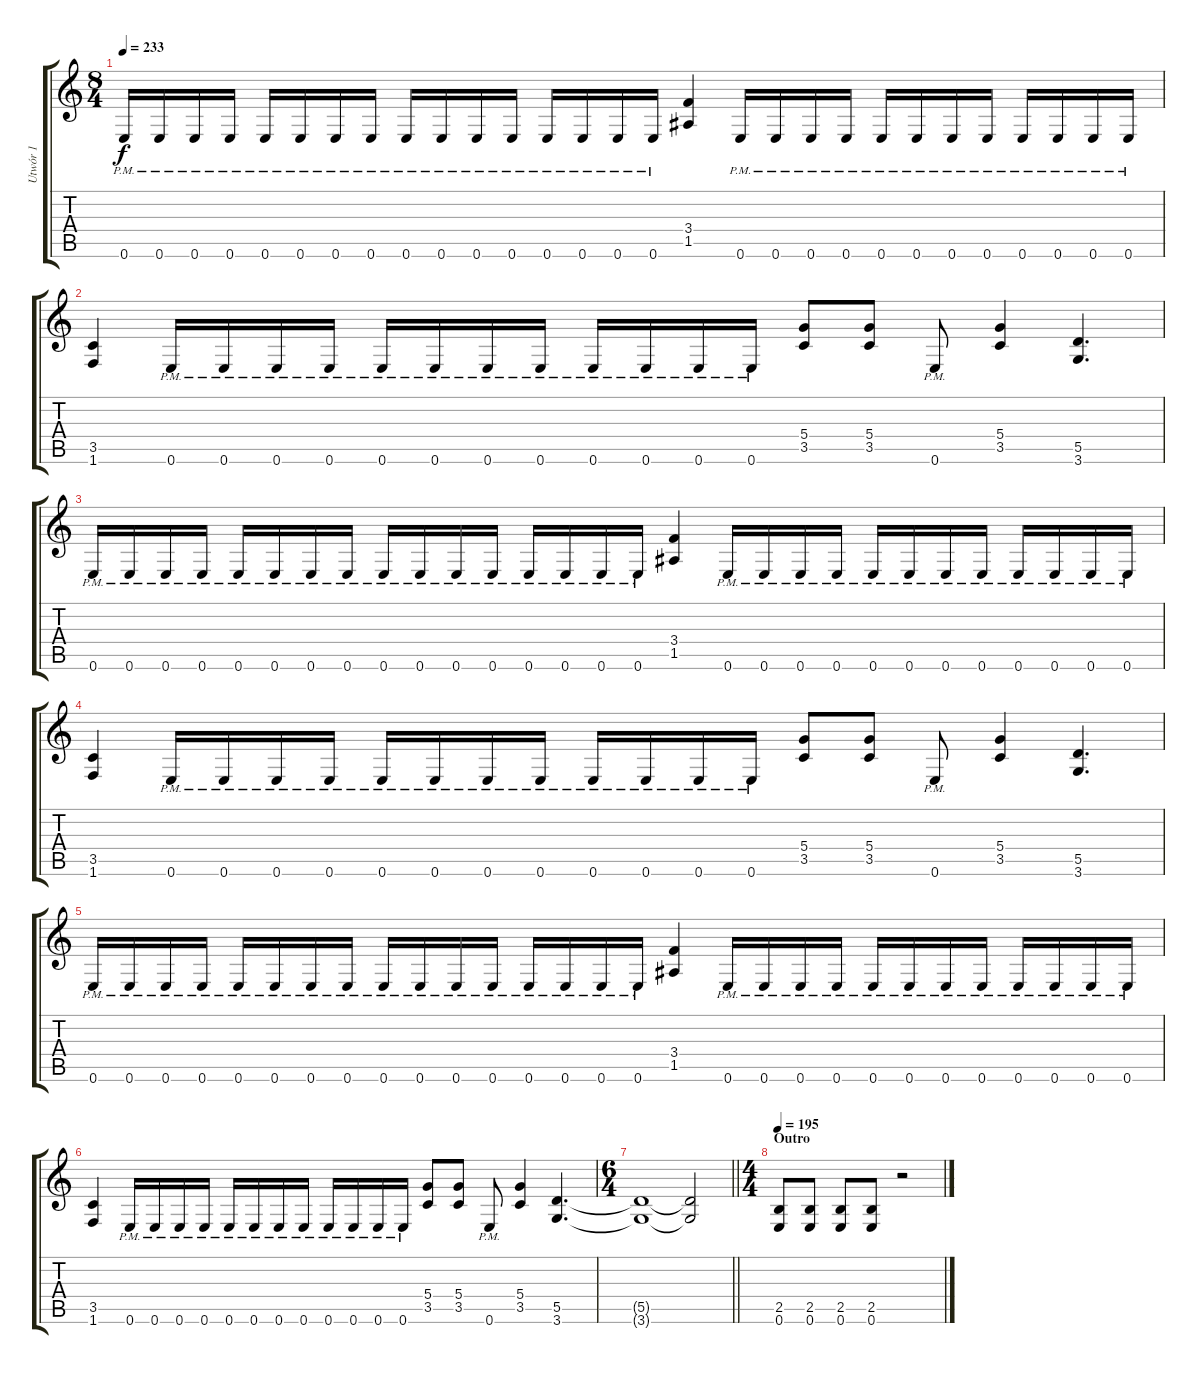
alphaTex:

\track ("Utwór 1" "Utwór 1") {instrument distortionguitar}
\staff {score tabs}
\tuning (E4 B3 G3 D3 A2 E2) {hide}
\ts (8 4)
\tempo 233
\clef g2
\ks c
0.6{pm}.16{dy f} 0.6{pm}.16 0.6{pm}.16 0.6{pm}.16 0.6{pm}.16 0.6{pm}.16 0.6{pm}.16 0.6{pm}.16 0.6{pm}.16 0.6{pm}.16 0.6{pm}.16 0.6{pm}.16 0.6{pm}.16 0.6{pm}.16 0.6{pm}.16 0.6{pm}.16 (3.4 1.5).4 0.6{pm}.16 0.6{pm}.16 0.6{pm}.16 0.6{pm}.16 0.6{pm}.16 0.6{pm}.16 0.6{pm}.16 0.6{pm}.16 0.6{pm}.16 0.6{pm}.16 0.6{pm}.16 0.6{pm}.16 |
(3.5 1.6).4 0.6{pm}.16 0.6{pm}.16 0.6{pm}.16 0.6{pm}.16 0.6{pm}.16 0.6{pm}.16 0.6{pm}.16 0.6{pm}.16 0.6{pm}.16 0.6{pm}.16 0.6{pm}.16 0.6{pm}.16 (5.4 3.5).8 (5.4 3.5).8 0.6{pm}.8 (5.4 3.5).4 (5.5 3.6).4{d} |
0.6{pm}.16 0.6{pm}.16 0.6{pm}.16 0.6{pm}.16 0.6{pm}.16 0.6{pm}.16 0.6{pm}.16 0.6{pm}.16 0.6{pm}.16 0.6{pm}.16 0.6{pm}.16 0.6{pm}.16 0.6{pm}.16 0.6{pm}.16 0.6{pm}.16 0.6{pm}.16 (3.4 1.5).4 0.6{pm}.16 0.6{pm}.16 0.6{pm}.16 0.6{pm}.16 0.6{pm}.16 0.6{pm}.16 0.6{pm}.16 0.6{pm}.16 0.6{pm}.16 0.6{pm}.16 0.6{pm}.16 0.6{pm}.16 |
(3.5 1.6).4 0.6{pm}.16 0.6{pm}.16 0.6{pm}.16 0.6{pm}.16 0.6{pm}.16 0.6{pm}.16 0.6{pm}.16 0.6{pm}.16 0.6{pm}.16 0.6{pm}.16 0.6{pm}.16 0.6{pm}.16 (5.4 3.5).8 (5.4 3.5).8 0.6{pm}.8 (5.4 3.5).4 (5.5 3.6).4{d} |
0.6{pm}.16 0.6{pm}.16 0.6{pm}.16 0.6{pm}.16 0.6{pm}.16 0.6{pm}.16 0.6{pm}.16 0.6{pm}.16 0.6{pm}.16 0.6{pm}.16 0.6{pm}.16 0.6{pm}.16 0.6{pm}.16 0.6{pm}.16 0.6{pm}.16 0.6{pm}.16 (3.4 1.5).4 0.6{pm}.16 0.6{pm}.16 0.6{pm}.16 0.6{pm}.16 0.6{pm}.16 0.6{pm}.16 0.6{pm}.16 0.6{pm}.16 0.6{pm}.16 0.6{pm}.16 0.6{pm}.16 0.6{pm}.16 |
(3.5 1.6).4 0.6{pm}.16 0.6{pm}.16 0.6{pm}.16 0.6{pm}.16 0.6{pm}.16 0.6{pm}.16 0.6{pm}.16 0.6{pm}.16 0.6{pm}.16 0.6{pm}.16 0.6{pm}.16 0.6{pm}.16 (5.4 3.5).8 (5.4 3.5).8 0.6{pm}.8 (5.4 3.5).4 (5.5 3.6).4{d} |
\ts (6 4)
\barLineRight lightlight
(5.5{t} 3.6{t}).1 (5.5{t} 3.6{t}).2 |
\ts (4 4)
\section ("" "Outro")
\tempo 195
(2.5 0.6).8 (2.5 0.6).8 (2.5 0.6).8 (2.5 0.6).8 r.2
